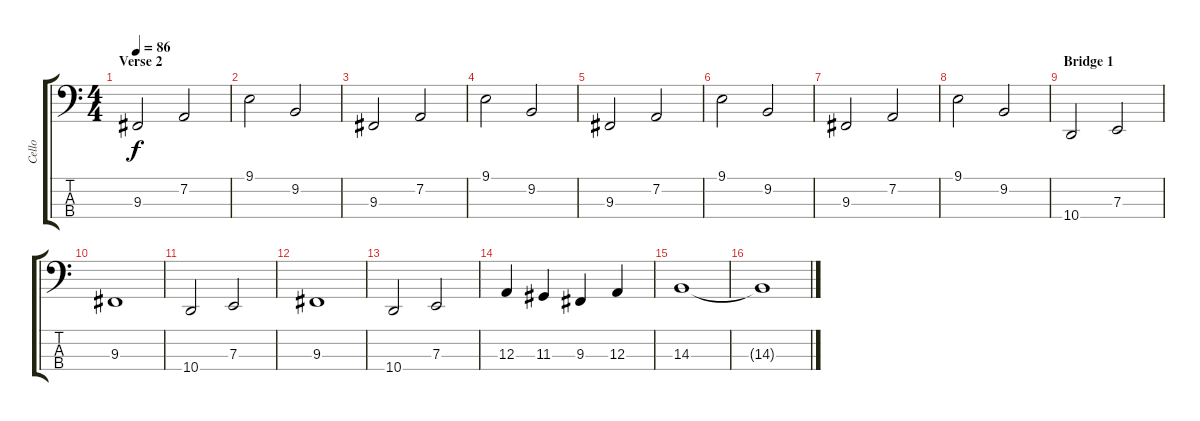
\track ("Cello" "Cello") {instrument cello}
\staff {score tabs}
\tuning (G2 D2 A1 E1) {hide}
\ts (4 4)
\section ("" "Verse 2")
\tempo 86
\clef f4
\ks c
9.3.2{dy f} 7.2.2 |
9.1.2 9.2.2 |
9.3.2 7.2.2 |
9.1.2 9.2.2 |
9.3.2 7.2.2 |
9.1.2 9.2.2 |
9.3.2 7.2.2 |
9.1.2 9.2.2 |
\section ("" "Bridge 1")
10.4.2 7.3.2 |
9.3.1 |
10.4.2 7.3.2 |
9.3.1 |
10.4.2 7.3.2 |
12.3.4 11.3.4 9.3.4 12.3.4 |
14.3.1 |
14.3{t}.1
